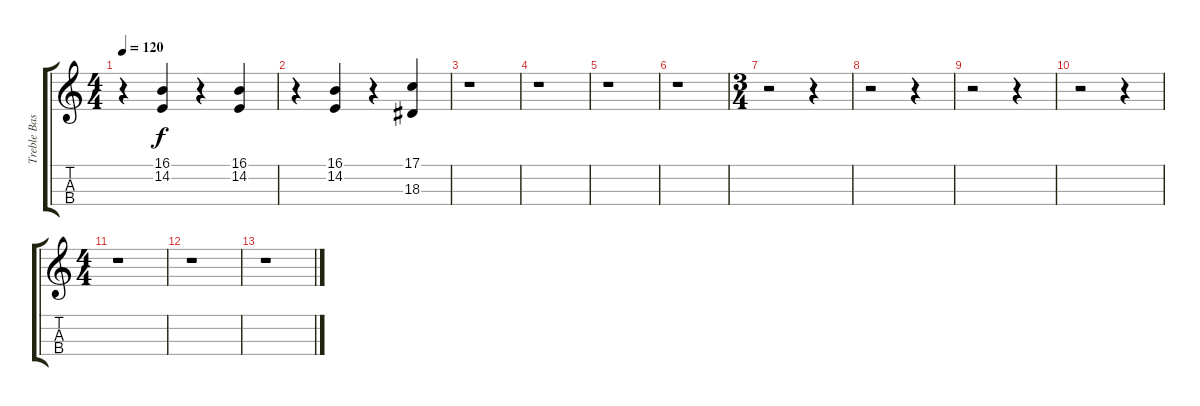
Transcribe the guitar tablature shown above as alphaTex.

\track ("Treble Bass Line" "Treble Bas") {instrument acousticgrandpiano}
\staff {score tabs}
\tuning (G3 D3 A2 E2) {hide}
\ts (4 4)
\tempo 120
\clef g2
\ks c
r.4{dy f} (16.1 14.2).4 r.4 (16.1 14.2).4 |
r.4 (16.1 14.2).4 r.4 (17.1 18.3).4 |
r.1 |
r.1 |
r.1 |
r.1 |
\ts (3 4)
r.2 r.4 |
r.2 r.4 |
r.2 r.4 |
r.2 r.4 |
\ts (4 4)
r.1 |
r.1 |
r.1
